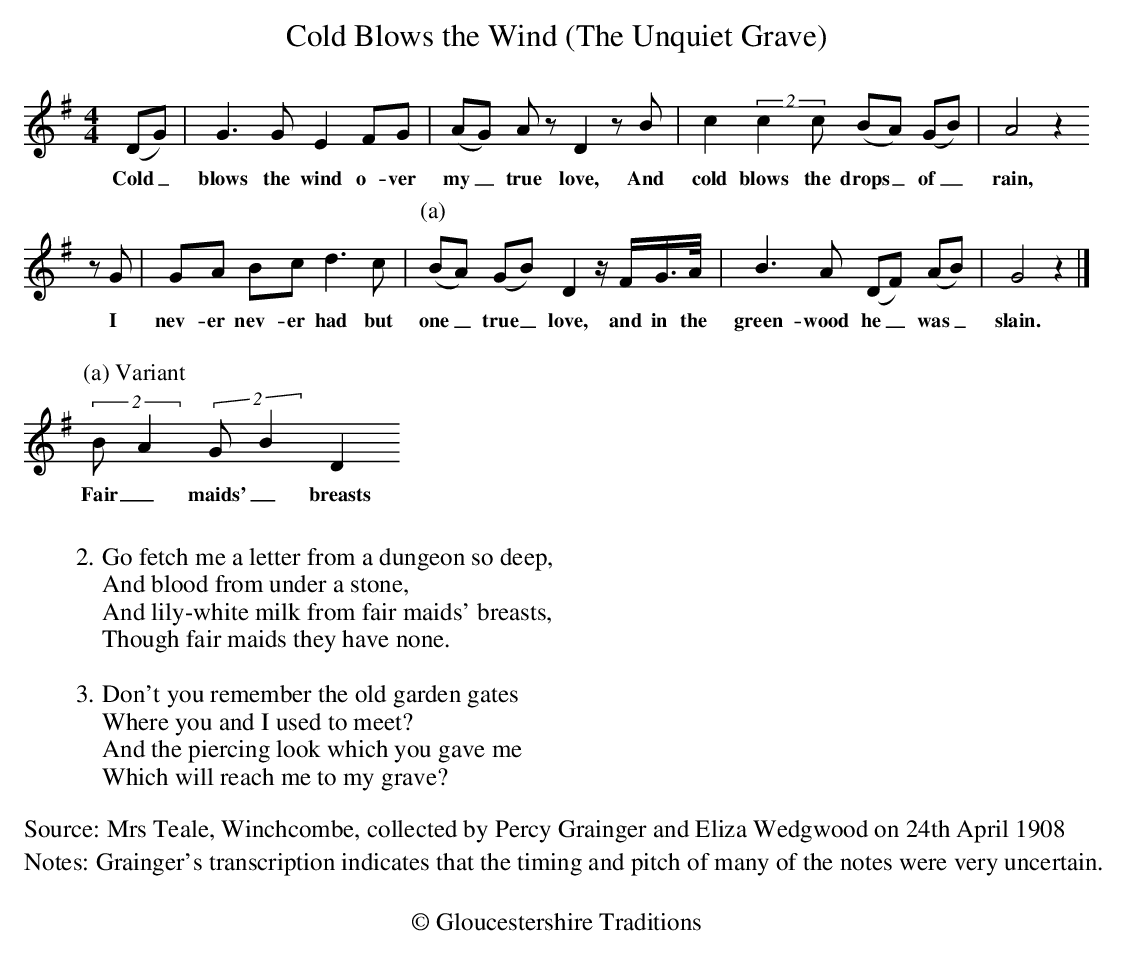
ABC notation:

X:1
T: Cold Blows the Wind (The Unquiet Grave)
M: 4/4
L: 1/4
K: G
(D/2G/2) | G>G EF/G/ | (A/G/) A/z/D z/B/ | c (2cc/ (B/A/) (G/B/) | A2 z
w:Cold_ blows the wind o-ver my_ true love, And cold blows the drops_ of_ rain,
z/G/ | G/A/ B/c/ d>c | [P:(a)](B/A/) (G/B/) D z//F//G//>A// | B>A (D/F/) (A/B/) | G2 z |]
w: I nev-er nev-er had but one_ true_ love, and in the green-wood he_ was_ slain.
%%text
%%text
P:(a) Variant
(2B/A (2G/B D
w:Fair_ maids'_ breasts
%%text
%%text
%%text
W:2. Go fetch me a letter from a dungeon so deep,
W:And blood from under a stone,
W:And lily-white milk from fair maids' breasts,
W:Though fair maids they have none.
W:
W:3. Don't you remember the old garden gates
W:Where you and I used to meet?
W:And the piercing look which you gave me
W:Which will reach me to my grave?
